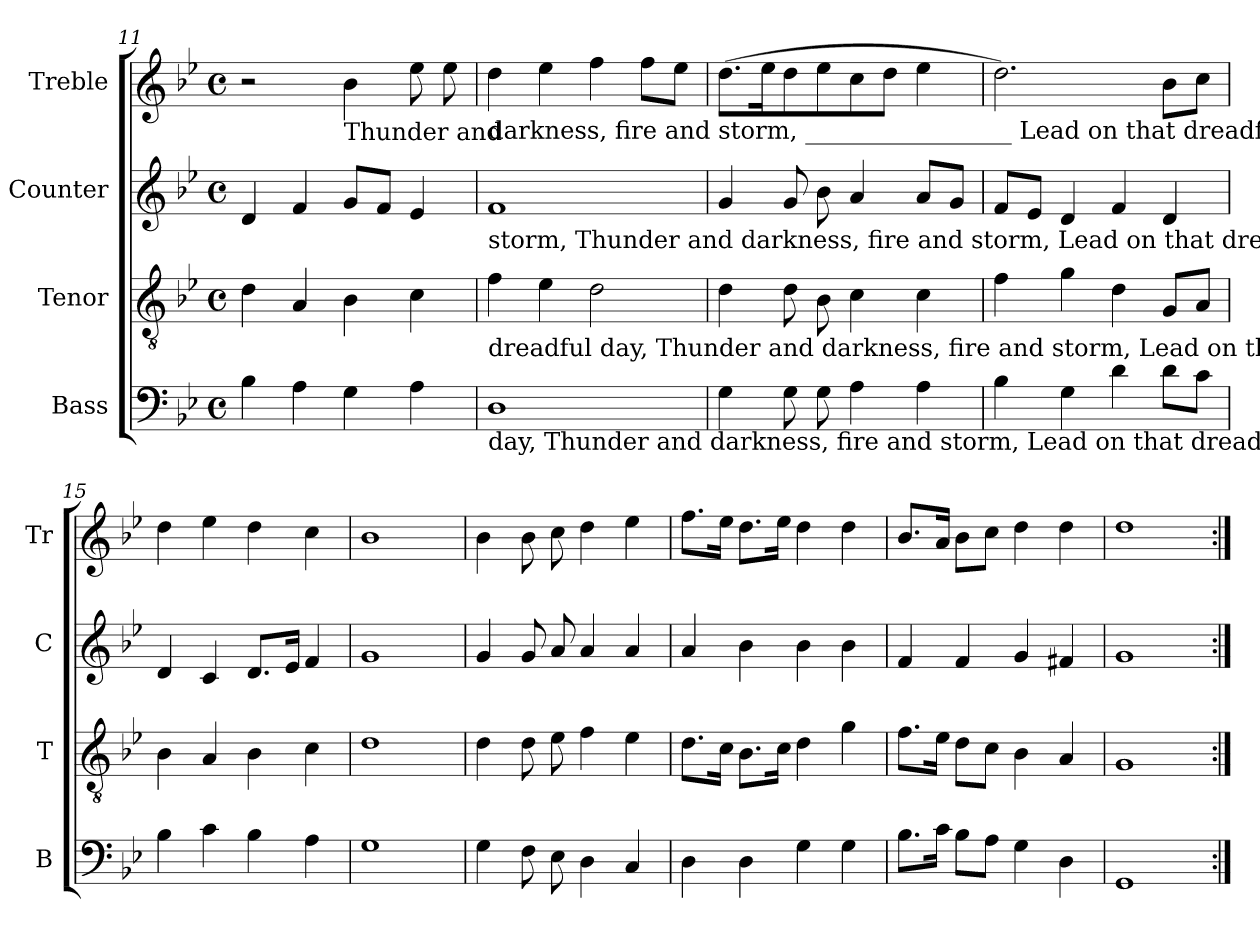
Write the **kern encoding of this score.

**kern	**kern	**kern	**kern
*part4	*part3	*part2	*part1
*staff4	*staff3	*staff2	*staff1
*I"Bass	*I"Tenor	*I"Counter	*I"Treble
*I'B	*I'T	*I'C	*I'Tr
*clefF4	*clefGv2	*clefG2	*clefG2
*k[b-e-]	*k[b-e-]	*k[b-e-]	*k[b-e-]
*M4/4	*M4/4	*M4/4	*M4/4
*met(c)	*met(c)	*met(c)	*met(c)
=11	=11	=11	=11
4B-\	4d\	4d/	2r
4A\	4A/	4f/	.
!	!	!	!LO:TX:b:t=Thunder and
4G\	4B-\	8g/L	4b-\
.	.	8f/J	.
4A\	4c\	4e-/	8ee-\
.	.	.	8ee-\
!!LO:LB:g=z
=12	=12	=12	=12
!	!	!	!LO:TX:b:t=darkness, fire and storm, _________________                 Lead   on that  dreadful   day.   Thunder and darkness, fire    and storm, Lead on   that   dreadful    day.
!	!	!LO:TX:b:t=storm,                  Thunder   and  darkness,     fire  and storm, Lead on that dreadful  day.  Thunder and darkness, fire    and storm, Lead on   that   dreadful    day.	!
!	!LO:TX:b:t=dreadful day,       Thunder   and  darkness,     fire  and storm, Lead on that dreadful  day.  Thunder and darkness, fire    and storm, Lead on   that   dreadful    day.	!	!
!LO:TX:b:t=day,                      Thunder   and  darkness,     fire  and storm, Lead on that dreadful  day.  Thunder and darkness, fire    and storm, Lead on   that   dreadful    day.	!	!	!
1D	4f\	1f	4dd\
.	4e-\	.	4ee-\
.	2d\	.	4ff\
.	.	.	8ff\L
.	.	.	8ee-\J
=13	=13	=13	=13
4G\	4d\	4g/	(8.dd\L
.	.	.	16ee-\K
8G\	8d\	8g/	8dd\
8G\	8B-\	8b-\	8ee-\
4A\	4c\	4a/	8cc\
.	.	.	8dd\J
4A\	4c\	8a/L	4ee-\
.	.	8g/J	.
=14	=14	=14	=14
4B-\	4f\	8f/L	2.dd\)
.	.	8e-/J	.
4G\	4g\	4d/	.
4d\	4d\	4f/	.
8d\L	8G/L	4d/	8b-\L
8c\J	8A/J	.	8cc\J
=15	=15	=15	=15
4B-\	4B-\	4d/	4dd\
4c\	4A/	4c/	4ee-\
4B-\	4B-\	8.d/L	4dd\
.	.	16e-/Jk	.
4A\	4c\	4f/	4cc\
=16	=16	=16	=16
1G	1d	1g	1b-
=17	=17	=17	=17
4G\	4d\	4g/	4b-\
8F\	8d\	8g/	8b-\
8E-\	8e-\	8a/	8cc\
4D\	4f\	4a/	4dd\
4C/	4e-\	4a/	4ee-\
=18	=18	=18	=18
4D\	8.d\L	4a/	8.ff\L
.	16c\Jk	.	16ee-\Jk
4D\	8.B-\L	4b-\	8.dd\L
.	16c\Jk	.	16ee-\Jk
4G\	4d\	4b-\	4dd\
4G\	4g\	4b-\	4dd\
=19	=19	=19	=19
8.B-\L	8.f\L	4f/	8.b-/L
16c\Jk	16e-\Jk	.	16a/Jk
8B-\L	8d\L	4f/	8b-\L
8A\J	8c\J	.	8cc\J
4G\	4B-\	4g/	4dd\
4D\	4A/	4f#X/	4dd\
=20	=20	=20	=20
1GG	1G	1g	1dd
=:|!	=:|!	=:|!	=:|!
*-	*-	*-	*-
